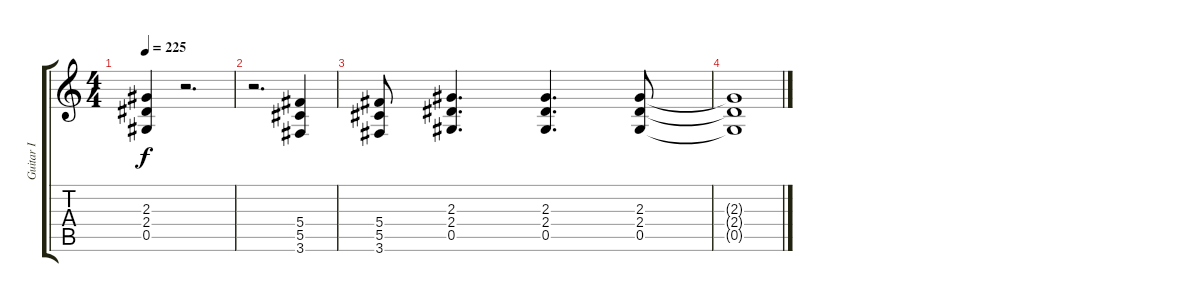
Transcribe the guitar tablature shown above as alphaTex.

\track ("Guitar I" "Guitar I") {instrument overdrivenguitar}
\staff {score tabs}
\tuning (Eb4 Bb3 Gb3 Db3 Ab2 Eb2) {hide}
\ts (4 4)
\tempo 225
\clef g2
\ks c
(2.3 2.4 0.5).4{dy f} r.2{d} |
r.2{d} (5.4 5.5 3.6).4 |
(5.4 5.5 3.6).8 (2.3 2.4 0.5).4{d} (2.3 2.4 0.5).4{d} (2.3 2.4 0.5).8 |
(2.3{t} 2.4{t} 0.5{t}).1
